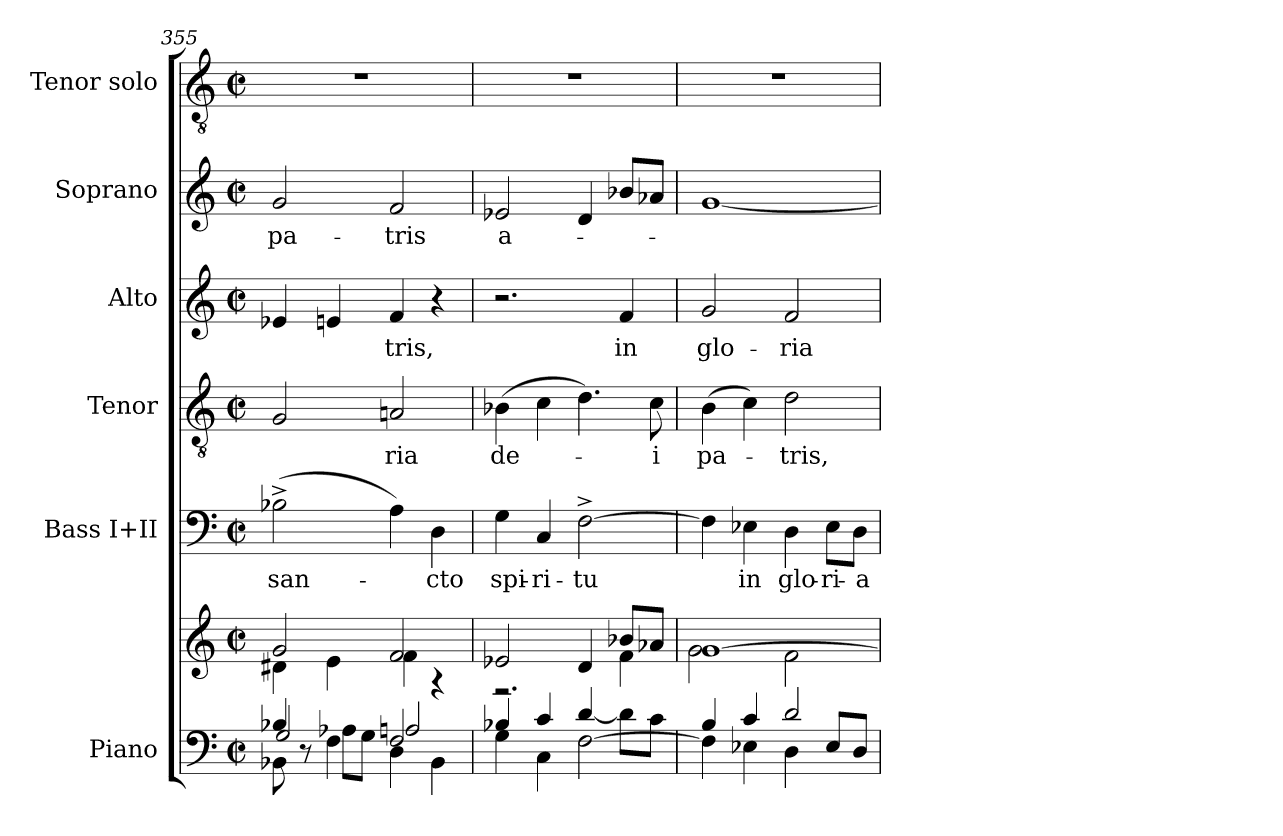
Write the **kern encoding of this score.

**kern	**kern	**kern	**text	**kern	**text	**kern	**text	**kern	**text	**kern
*part6	*part6	*part5	*part5	*part4	*part4	*part3	*part3	*part2	*part2	*part1
*staff7	*staff6	*staff5	*staff5	*staff4	*staff4	*staff3	*staff3	*staff2	*staff2	*staff1
*I"Piano	*	*I"Bass I+II	*	*I"Tenor	*	*I"Alto	*	*I"Soprano	*	*I"Tenor solo
*I'Pno.	*	*I'B.I+II	*	*I'T.	*	*I'A.	*	*I'S.	*	*I'T.s
*clefF4	*clefG2	*clefF4	*	*clefGv2	*	*clefG2	*	*clefG2	*	*clefGv2
*k[]	*k[]	*k[]	*	*k[]	*	*k[]	*	*k[]	*	*k[]
*M2/2	*M2/2	*M2/2	*	*M2/2	*	*M2/2	*	*M2/2	*	*M2/2
*met(c|)	*met(c|)	*met(c|)	*	*met(c|)	*	*met(c|)	*	*met(c|)	*	*met(c|)
=355	=355	=355	=355	=355	=355	=355	=355	=355	=355	=355
*^	*^	*	*	*	*	*	*	*	*	*
*	*^	*	*	*	*	*	*	*	*	*	*	*
8BB-X\	4B-X/	2G/	2g/	4d#X\	(2B-X^\	san-	2G/	.	4e-X/	.	2g/	pa-	1r
8r	.	.	.	.	.	.	.	.	.	.	.	.	.
4F\	8A-X\L	.	.	4e\	.	.	.	.	4en/	.	.	.	.
.	8G\J	.	.	.	.	.	.	.	.	.	.	.	.
4D\	2F/	2An/	2f/	4f\	4A\)	.	2An/	-ria	4f/	-tris,	2f/	-tris	.
4BB-\	.	.	.	4r	4D\	-cto	.	.	4r	.	.	.	.
*	*v	*v	*	*	*	*	*	*	*	*	*	*	*
=356	=356	=356	=356	=356	=356	=356	=356	=356	=356	=356	=356	=356
4G\	4B-X/	2e-X/	2.r	4G\	spi-	(4B-X\	de-	2.r	.	2e-X/	a-	1r
4C\	4c/	.	.	4C/	-ri-	4c\	.	.	.	.	.	.
[2F\	[4d/	4d/	.	[2F^\	-tu	4.d\)	.	.	.	4d/	.	.
.	8d\L]	8b-X/L	4f\	.	.	.	.	4f/	in	8b-X/L	.	.
.	8c\J	8a-X/J	.	.	.	8c\	-i	.	.	8a-X/J	.	.
!!LO:PB:g=z
=357	=357	=357	=357	=357	=357	=357	=357	=357	=357	=357	=357	=357
4F\]	4B/	[1g	2g\	4F\]	.	(4B\	pa-	2g/	glo-	[1g	.	1r
4E-X\	4c/	.	.	4E-X\	in	4c\)	.	.	.	.	.	.
4D\	2d/	.	2f\	4D\	glo-	2d\	-tris,	2f/	-ria	.	.	.
8E-/L	.	.	.	8E-\L	-ri-	.	.	.	.	.	.	.
8D/J	.	.	.	8D\J	-a	.	.	.	.	.	.	.
*v	*v	*	*	*	*	*	*	*	*	*	*	*
*	*v	*v	*	*	*	*	*	*	*	*	*
=	=	=	=	=	=	=	=	=	=	=
*-	*-	*-	*-	*-	*-	*-	*-	*-	*-	*-
